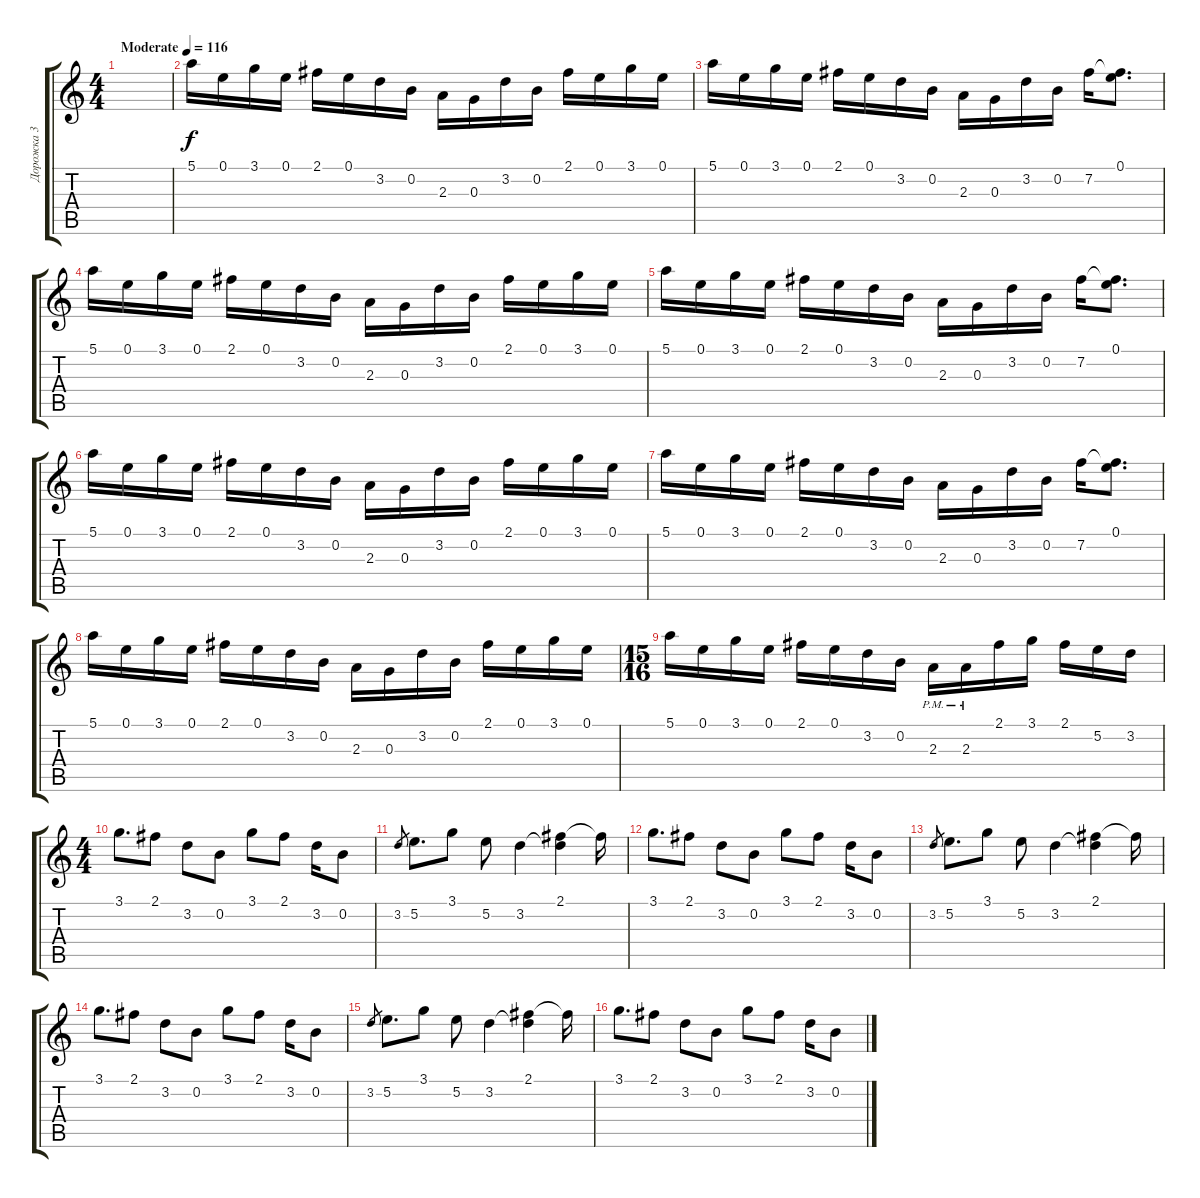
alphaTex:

\track ("Дорожка 3" "Дорожка 3") {instrument distortionguitar}
\staff {score tabs}
\tuning (E4 B3 G3 D3 A2 D2) {hide}
\ts (4 4)
\tempo (116 "Moderate")
\clef g2
\ks c
|
5.1.16 0.1.16 3.1.16 0.1.16 2.1.16 0.1.16 3.2.16 0.2.16 2.3.16 0.3.16 3.2.16 0.2.16 2.1.16 0.1.16 3.1.16 0.1.16 |
5.1.16 0.1.16 3.1.16 0.1.16 2.1.16 0.1.16 3.2.16 0.2.16 2.3.16 0.3.16 3.2.16 0.2.16 7.2.16 (0.1 7.2{t}).8{d} |
5.1.16 0.1.16 3.1.16 0.1.16 2.1.16 0.1.16 3.2.16 0.2.16 2.3.16 0.3.16 3.2.16 0.2.16 2.1.16 0.1.16 3.1.16 0.1.16 |
5.1.16 0.1.16 3.1.16 0.1.16 2.1.16 0.1.16 3.2.16 0.2.16 2.3.16 0.3.16 3.2.16 0.2.16 7.2.16 (0.1 7.2{t}).8{d} |
5.1.16 0.1.16 3.1.16 0.1.16 2.1.16 0.1.16 3.2.16 0.2.16 2.3.16 0.3.16 3.2.16 0.2.16 2.1.16 0.1.16 3.1.16 0.1.16 |
5.1.16 0.1.16 3.1.16 0.1.16 2.1.16 0.1.16 3.2.16 0.2.16 2.3.16 0.3.16 3.2.16 0.2.16 7.2.16 (0.1 7.2{t}).8{d} |
5.1.16 0.1.16 3.1.16 0.1.16 2.1.16 0.1.16 3.2.16 0.2.16 2.3.16 0.3.16 3.2.16 0.2.16 2.1.16 0.1.16 3.1.16 0.1.16 |
\ts (15 16)
5.1.16 0.1.16 3.1.16 0.1.16 2.1.16 0.1.16 3.2.16 0.2.16 2.3{pm}.16 2.3{pm}.16 2.1.16 3.1.16 2.1.16 5.2.16 3.2.16 |
\ts (4 4)
3.1.8{d} 2.1.8 3.2.8 0.2.8 3.1.8 2.1.8 3.2.16 0.2.8 |
3.2.8{gr} 5.2.8{d} 3.1.8 5.2.8 3.2.4 (2.1 3.2{t}).4 2.1{t}.16 |
3.1.8{d} 2.1.8 3.2.8 0.2.8 3.1.8 2.1.8 3.2.16 0.2.8 |
3.2.8{gr} 5.2.8{d} 3.1.8 5.2.8 3.2.4 (2.1 3.2{t}).4 2.1{t}.16 |
3.1.8{d} 2.1.8 3.2.8 0.2.8 3.1.8 2.1.8 3.2.16 0.2.8 |
3.2.8{gr} 5.2.8{d} 3.1.8 5.2.8 3.2.4 (2.1 3.2{t}).4 2.1{t}.16 |
3.1.8{d} 2.1.8 3.2.8 0.2.8 3.1.8 2.1.8 3.2.16 0.2.8
